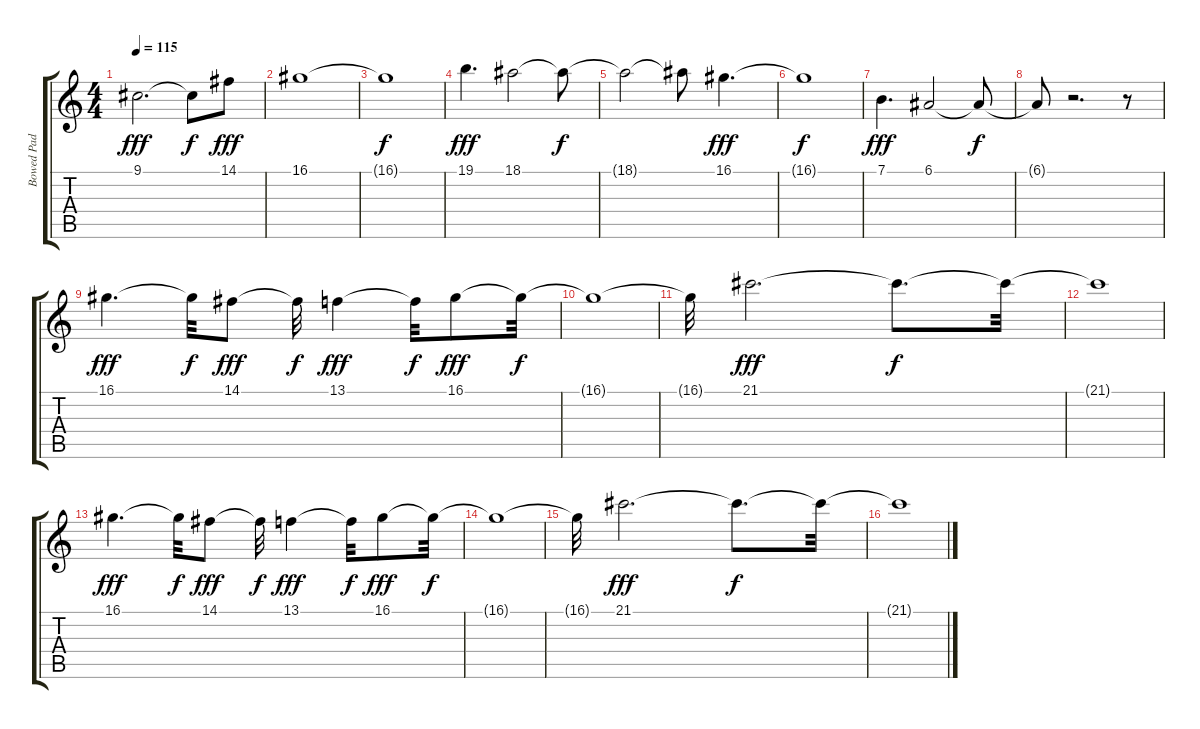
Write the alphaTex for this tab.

\track ("Bowed Pad" "Bowed Pad") {instrument pad5bowed}
\staff {score tabs}
\tuning (E4 B3 G3 D3 A2 E2) {hide}
\ts (4 4)
\tempo 115
\clef g2
\ks c
9.1.2{d dy fff} 9.1{t}.8{dy f} 14.1.8{dy fff} |
16.1.1 |
16.1{t}.1{dy f} |
19.1.4{d dy fff} 18.1.2 18.1{t}.8{dy f} |
18.1{t}.2 18.1{t}.8 16.1.4{d dy fff} |
16.1{t}.1{dy f} |
7.1.4{d dy fff} 6.1.2 6.1{t}.8{dy f} |
6.1{t}.8 r.2{d} r.8 |
16.1.4{d dy fff} 16.1{t}.32{dy f} 14.1.8{dy fff} 14.1{t}.32{dy f} 13.1.4{dy fff} 13.1{t}.32{dy f} 16.1.8{dy fff} 16.1{t}.32{dy f} |
16.1{t}.1 |
16.1{t}.32 21.1.2{d dy fff} 21.1{t}.8{d dy f} 21.1{t}.32 |
21.1{t}.1 |
16.1.4{d dy fff} 16.1{t}.32{dy f} 14.1.8{dy fff} 14.1{t}.32{dy f} 13.1.4{dy fff} 13.1{t}.32{dy f} 16.1.8{dy fff} 16.1{t}.32{dy f} |
16.1{t}.1 |
16.1{t}.32 21.1.2{d dy fff} 21.1{t}.8{d dy f} 21.1{t}.32 |
21.1{t}.1
